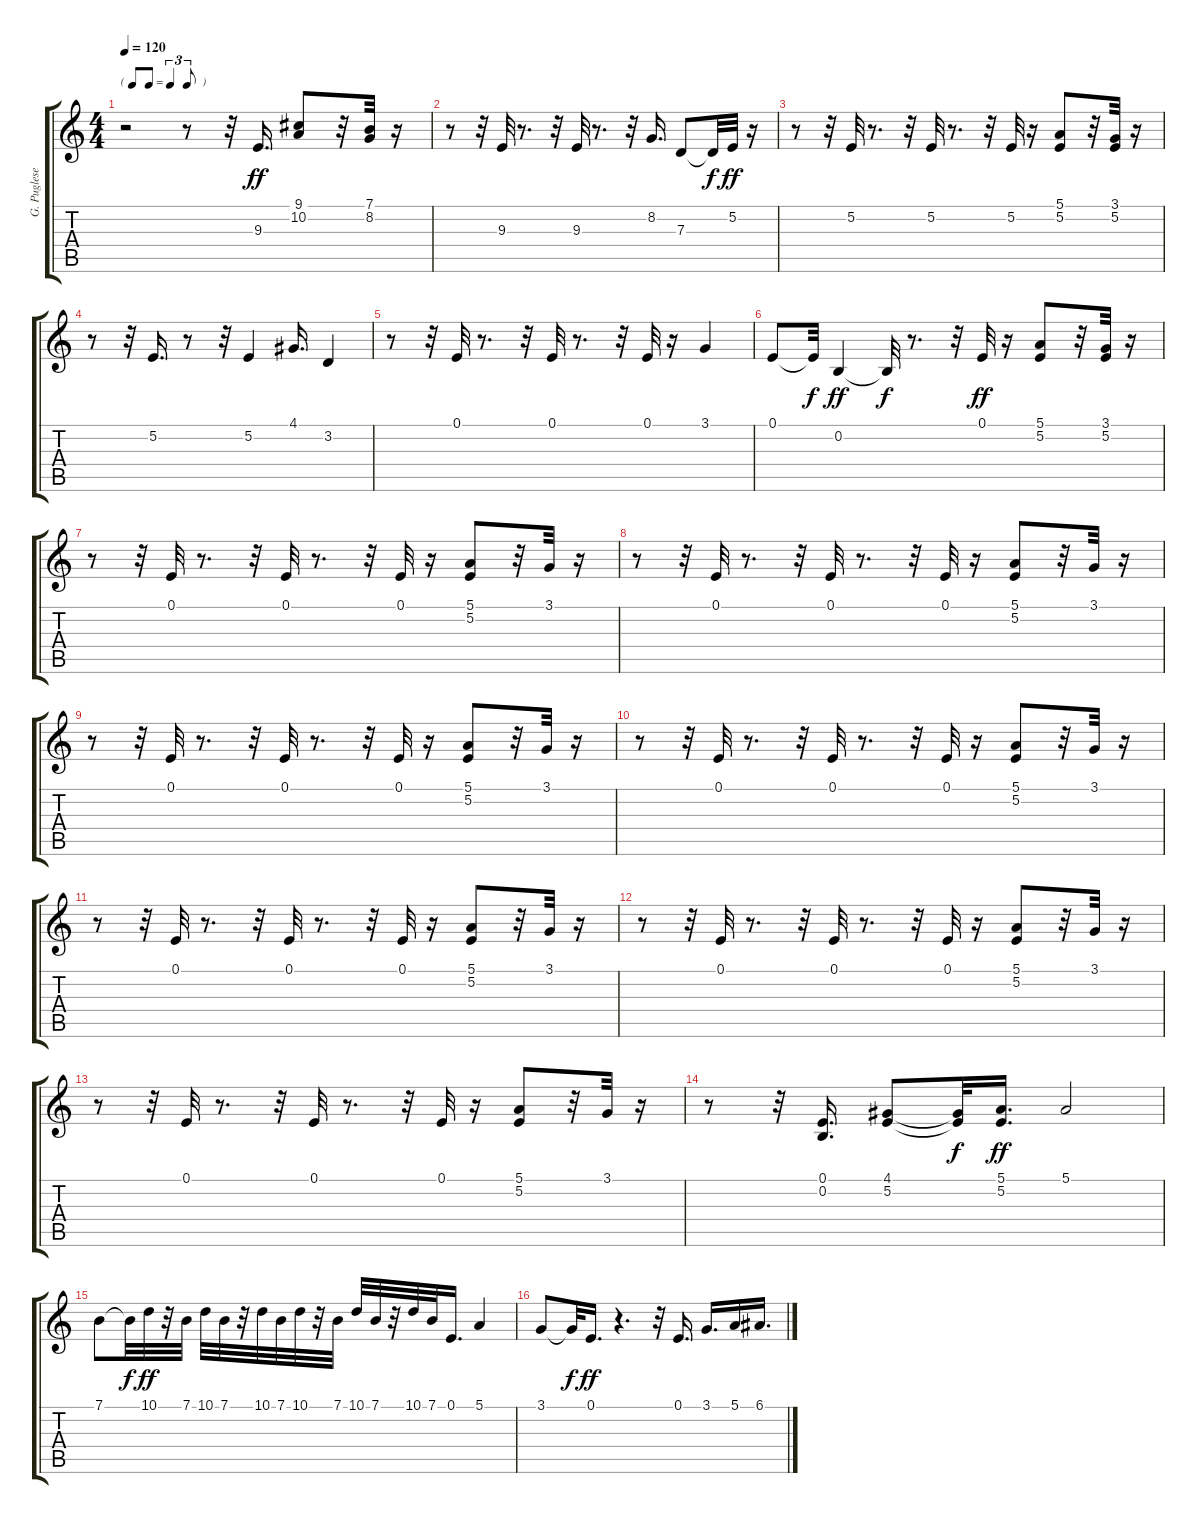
\track ("G. Puglese" "G. Puglese") {instrument harmonica}
\staff {score tabs}
\tuning (E4 B3 G3 D3 A2 E2) {hide}
\ts (4 4)
\tf triplet8th
\tempo 120
\clef g2
\ks c
r.2{dy ff} r.8 r.32 9.3.16{d} (9.1 10.2).8 r.32 (7.1 8.2).32 r.16 |
r.8 r.32 9.3.32{volume 12} r.8{d} r.32 9.3.32 r.8{d} r.32 8.2.16{d} 7.3.8 7.3{t}.32{dy f} 5.2.32{dy ff} r.16 |
r.8 r.32 5.2.32 r.8{d} r.32 5.2.32 r.8{d} r.32 5.2.32 r.16 (5.1 5.2).8 r.32 (3.1 5.2).32 r.16 |
r.8 r.32 5.2.16{d} r.8 r.32 5.2.4 4.1.16{d} 3.2.4 |
r.8 r.32 0.1.32 r.8{d} r.32 0.1.32 r.8{d} r.32 0.1.32 r.16 3.1.4 |
0.1.8 0.1{t}.32{dy f} 0.2.4{dy ff} 0.2{t}.32{dy f} r.8{d} r.32 0.1.32{dy ff} r.16 (5.1 5.2).8 r.32 (3.1 5.2).32 r.16 |
r.8 r.32 0.1.32 r.8{d} r.32 0.1.32 r.8{d} r.32 0.1.32 r.16 (5.1 5.2).8 r.32 3.1.32 r.16 |
r.8 r.32 0.1.32 r.8{d} r.32 0.1.32 r.8{d} r.32 0.1.32 r.16 (5.1 5.2).8 r.32 3.1.32 r.16 |
r.8 r.32 0.1.32 r.8{d} r.32 0.1.32 r.8{d} r.32 0.1.32 r.16 (5.1 5.2).8 r.32 3.1.32 r.16 |
r.8 r.32 0.1.32 r.8{d} r.32 0.1.32 r.8{d} r.32 0.1.32 r.16 (5.1 5.2).8 r.32 3.1.32 r.16 |
r.8 r.32 0.1.32 r.8{d} r.32 0.1.32 r.8{d} r.32 0.1.32 r.16 (5.1 5.2).8 r.32 3.1.32 r.16 |
r.8 r.32 0.1.32 r.8{d} r.32 0.1.32 r.8{d} r.32 0.1.32 r.16 (5.1 5.2).8 r.32 3.1.32 r.16 |
r.8 r.32 0.1.32 r.8{d} r.32 0.1.32 r.8{d} r.32 0.1.32 r.16 (5.1 5.2).8 r.32 3.1.32 r.16 |
r.8 r.32 (0.1 0.2).16{d volume 14} (4.1 5.2).8 (4.1{t} 5.2{t}).32{dy f} (5.1 5.2).16{d dy ff} 5.1.2 |
7.1.8 7.1{t}.32{dy f} 10.1.32{dy ff} r.32 7.1.32 10.1.32 7.1.32 r.32 10.1.32 7.1.32 10.1.32 r.32 7.1.32 10.1.32 7.1.32 r.32 10.1.32 7.1.32 0.1.16{d} 5.1.4 |
3.1.8 3.1{t}.32{dy f} 0.1.16{d dy ff} r.4{d} r.32 0.1.16{d} 3.1.16{d} 5.1.16 6.1.16{d}
